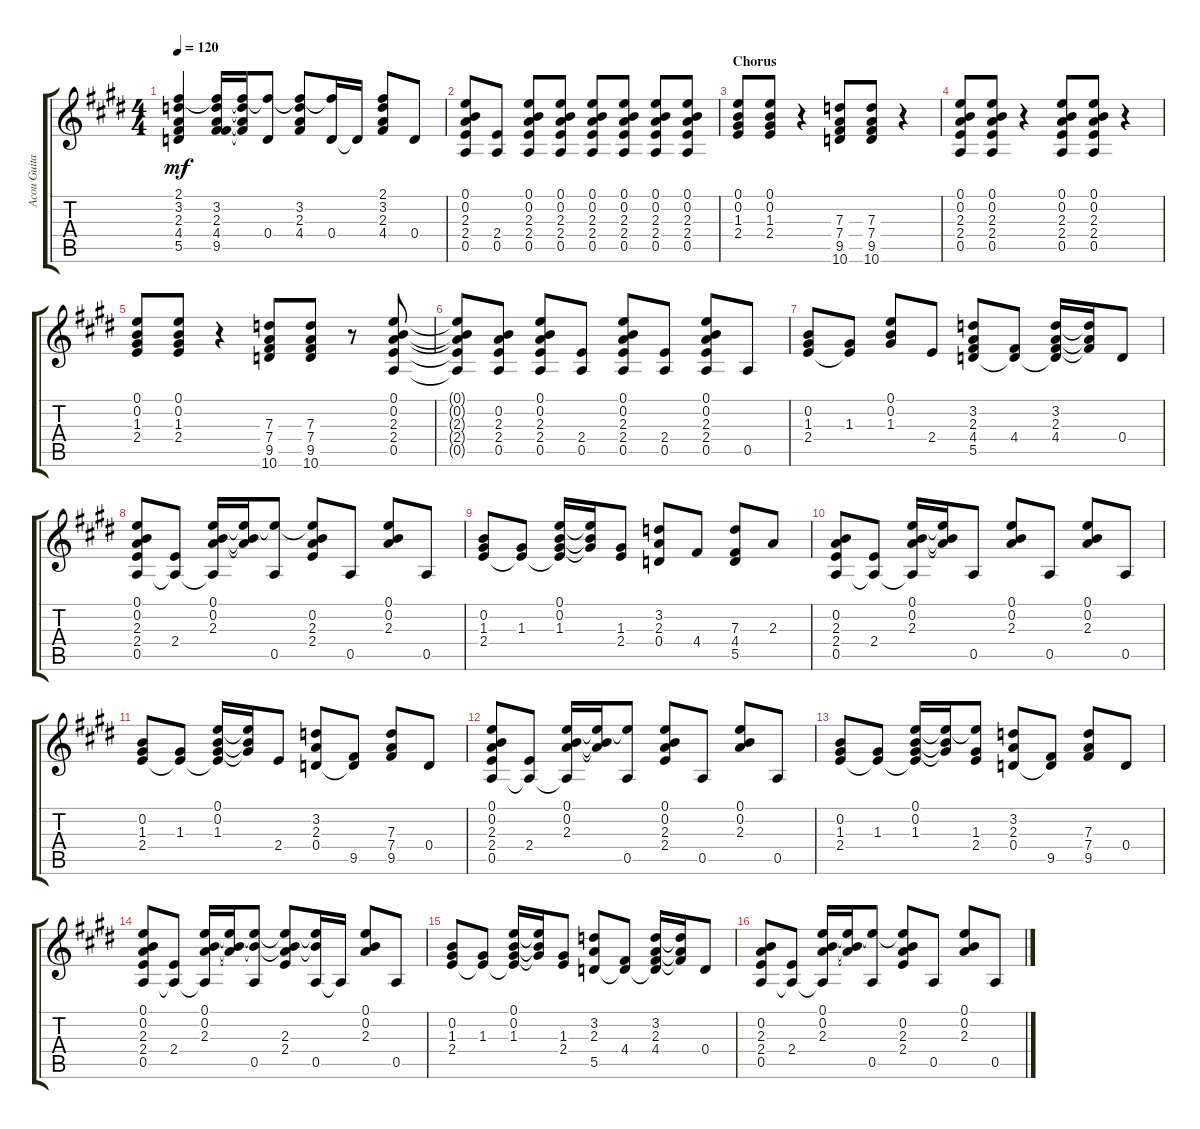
\track ("Acou Guitar" "Acou Guita") {instrument acousticguitarsteel}
\staff {score tabs}
\tuning (E4 B3 G3 D3 A2 E2) {hide}
\ts (4 4)
\tempo 120
\clef g2
\ks c#minor
(2.1 3.2 2.3 4.4 5.5).4{dy mf} (2.1{t} 3.2 2.3 4.4 9.5).16 (2.1{t} 3.2{t} 2.3{t} 9.5{t}).16 (2.1{t} 0.4).8 (2.1{t} 3.2 2.3 4.4).8 (2.1{t} 0.4).16 0.4{t}.16 (2.1 3.2 2.3 4.4).8 0.4.8 |
(0.1 0.2 2.3 2.4 0.5).8 (2.4 0.5).8 (0.1 0.2 2.3 2.4 0.5).8 (0.1 0.2 2.3 2.4 0.5).8 (0.1 0.2 2.3 2.4 0.5).8 (0.1 0.2 2.3 2.4 0.5).8 (0.1 0.2 2.3 2.4 0.5).8 (0.1 0.2 2.3 2.4 0.5).8 |
\section ("" "Chorus")
(0.1 0.2 1.3 2.4).8 (0.1 0.2 1.3 2.4).8 r.4 (7.3 7.4 9.5 10.6).8 (7.3 7.4 9.5 10.6).8 r.4 |
(0.1 0.2 2.3 2.4 0.5).8 (0.1 0.2 2.3 2.4 0.5).8 r.4 (0.1 0.2 2.3 2.4 0.5).8 (0.1 0.2 2.3 2.4 0.5).8 r.4 |
(0.1 0.2 1.3 2.4).8 (0.1 0.2 1.3 2.4).8 r.4 (7.3 7.4 9.5 10.6).8 (7.3 7.4 9.5 10.6).8 r.8 (0.1 0.2 2.3 2.4 0.5).8 |
(0.1{t} 0.2{t} 2.3{t} 2.4{t} 0.5{t}).8 (0.2 2.3 2.4 0.5).8 (0.1 0.2 2.3 2.4 0.5).8 (2.4 0.5).8 (0.1 0.2 2.3 2.4 0.5).8 (2.4 0.5).8 (0.1 0.2 2.3 2.4 0.5).8 0.5.8 |
(0.2 1.3 2.4).8 (1.3 2.4{t}).8 (0.1 0.2 1.3).8 2.4.8 (3.2 2.3 4.4 5.5).8 (4.4 5.5{t}).8 (3.2 2.3 4.4 5.5{t}).16 (3.2{t} 2.3{t} 4.4{t}).16 0.4.8 |
(0.1 0.2 2.3 2.4 0.5).8 (2.4 0.5{t}).8 (0.1 0.2 2.3 0.5{t}).16 (0.1{t} 0.2{t} 2.3{t}).16 (0.1{t} 0.5).8 (0.1{t} 0.2 2.3 2.4).8 0.5.8 (0.1 0.2 2.3).8 0.5.8 |
(0.2 1.3 2.4).8 (1.3 2.4{t}).8 (0.1 0.2 1.3 2.4{t}).16 (0.1{t} 0.2{t} 1.3{t}).16 (1.3 2.4).8 (3.2 2.3 0.4).8 4.4.8 (7.3 4.4 5.5).8 2.3.8 |
(0.2 2.3 2.4 0.5).8 (2.4 0.5{t}).8 (0.1 0.2 2.3 0.5{t}).16 (0.1{t} 0.2{t} 2.3{t}).16 0.5.8 (0.1 0.2 2.3).8 0.5.8 (0.1 0.2 2.3).8 0.5.8 |
(0.2 1.3 2.4).8 (1.3 2.4{t}).8 (0.1 0.2 1.3 2.4{t}).16 (0.1{t} 0.2{t} 1.3{t}).16 2.4.8 (3.2 2.3 0.4).8 (0.4{t} 9.5).8 (7.3 7.4 9.5).8 0.4.8 |
(0.1 0.2 2.3 2.4 0.5).8 (2.4 0.5{t}).8 (0.1 0.2 2.3 0.5{t}).16 (0.1{t} 0.2{t} 2.3{t}).16 (0.1{t} 0.5).8 (0.1 0.2 2.3 2.4).8 0.5.8 (0.1 0.2 2.3).8 0.5.8 |
(0.2 1.3 2.4).8 (1.3 2.4{t}).8 (0.1 0.2 1.3 2.4{t}).16 (0.1{t} 0.2{t} 1.3{t}).16 (0.1{t} 1.3 2.4).8 (3.2 2.3 0.4).8 (0.4{t} 9.5).8 (7.3 7.4 9.5).8 0.4.8 |
(0.1 0.2 2.3 2.4 0.5).8 (2.4 0.5{t}).8 (0.1 0.2 2.3 0.5{t}).16 (0.1{t} 0.2{t} 2.3{t}).16 (0.1{t} 0.2{t} 0.5).8 (0.1{t} 0.2{t} 2.3 2.4).8 (0.1{t} 0.2{t} 0.5).16 0.5{t}.16 (0.1 0.2 2.3).8 0.5.8 |
(0.2 1.3 2.4).8 (1.3 2.4{t}).8 (0.1 0.2 1.3 2.4{t}).16 (0.1{t} 0.2{t} 1.3{t}).16 (1.3 2.4).8 (3.2 2.3 5.5).8 (4.4 5.5{t}).8 (3.2 2.3 4.4 5.5{t}).16 (3.2{t} 2.3{t} 4.4{t}).16 0.4.8 |
(0.2 2.3 2.4 0.5).8 (2.4 0.5{t}).8 (0.1 0.2 2.3 0.5{t}).16 (0.1{t} 0.2{t} 2.3{t}).16 (0.1{t} 0.5).8 (0.1{t} 0.2 2.3 2.4).8 0.5.8 (0.1 0.2 2.3).8 0.5.8
